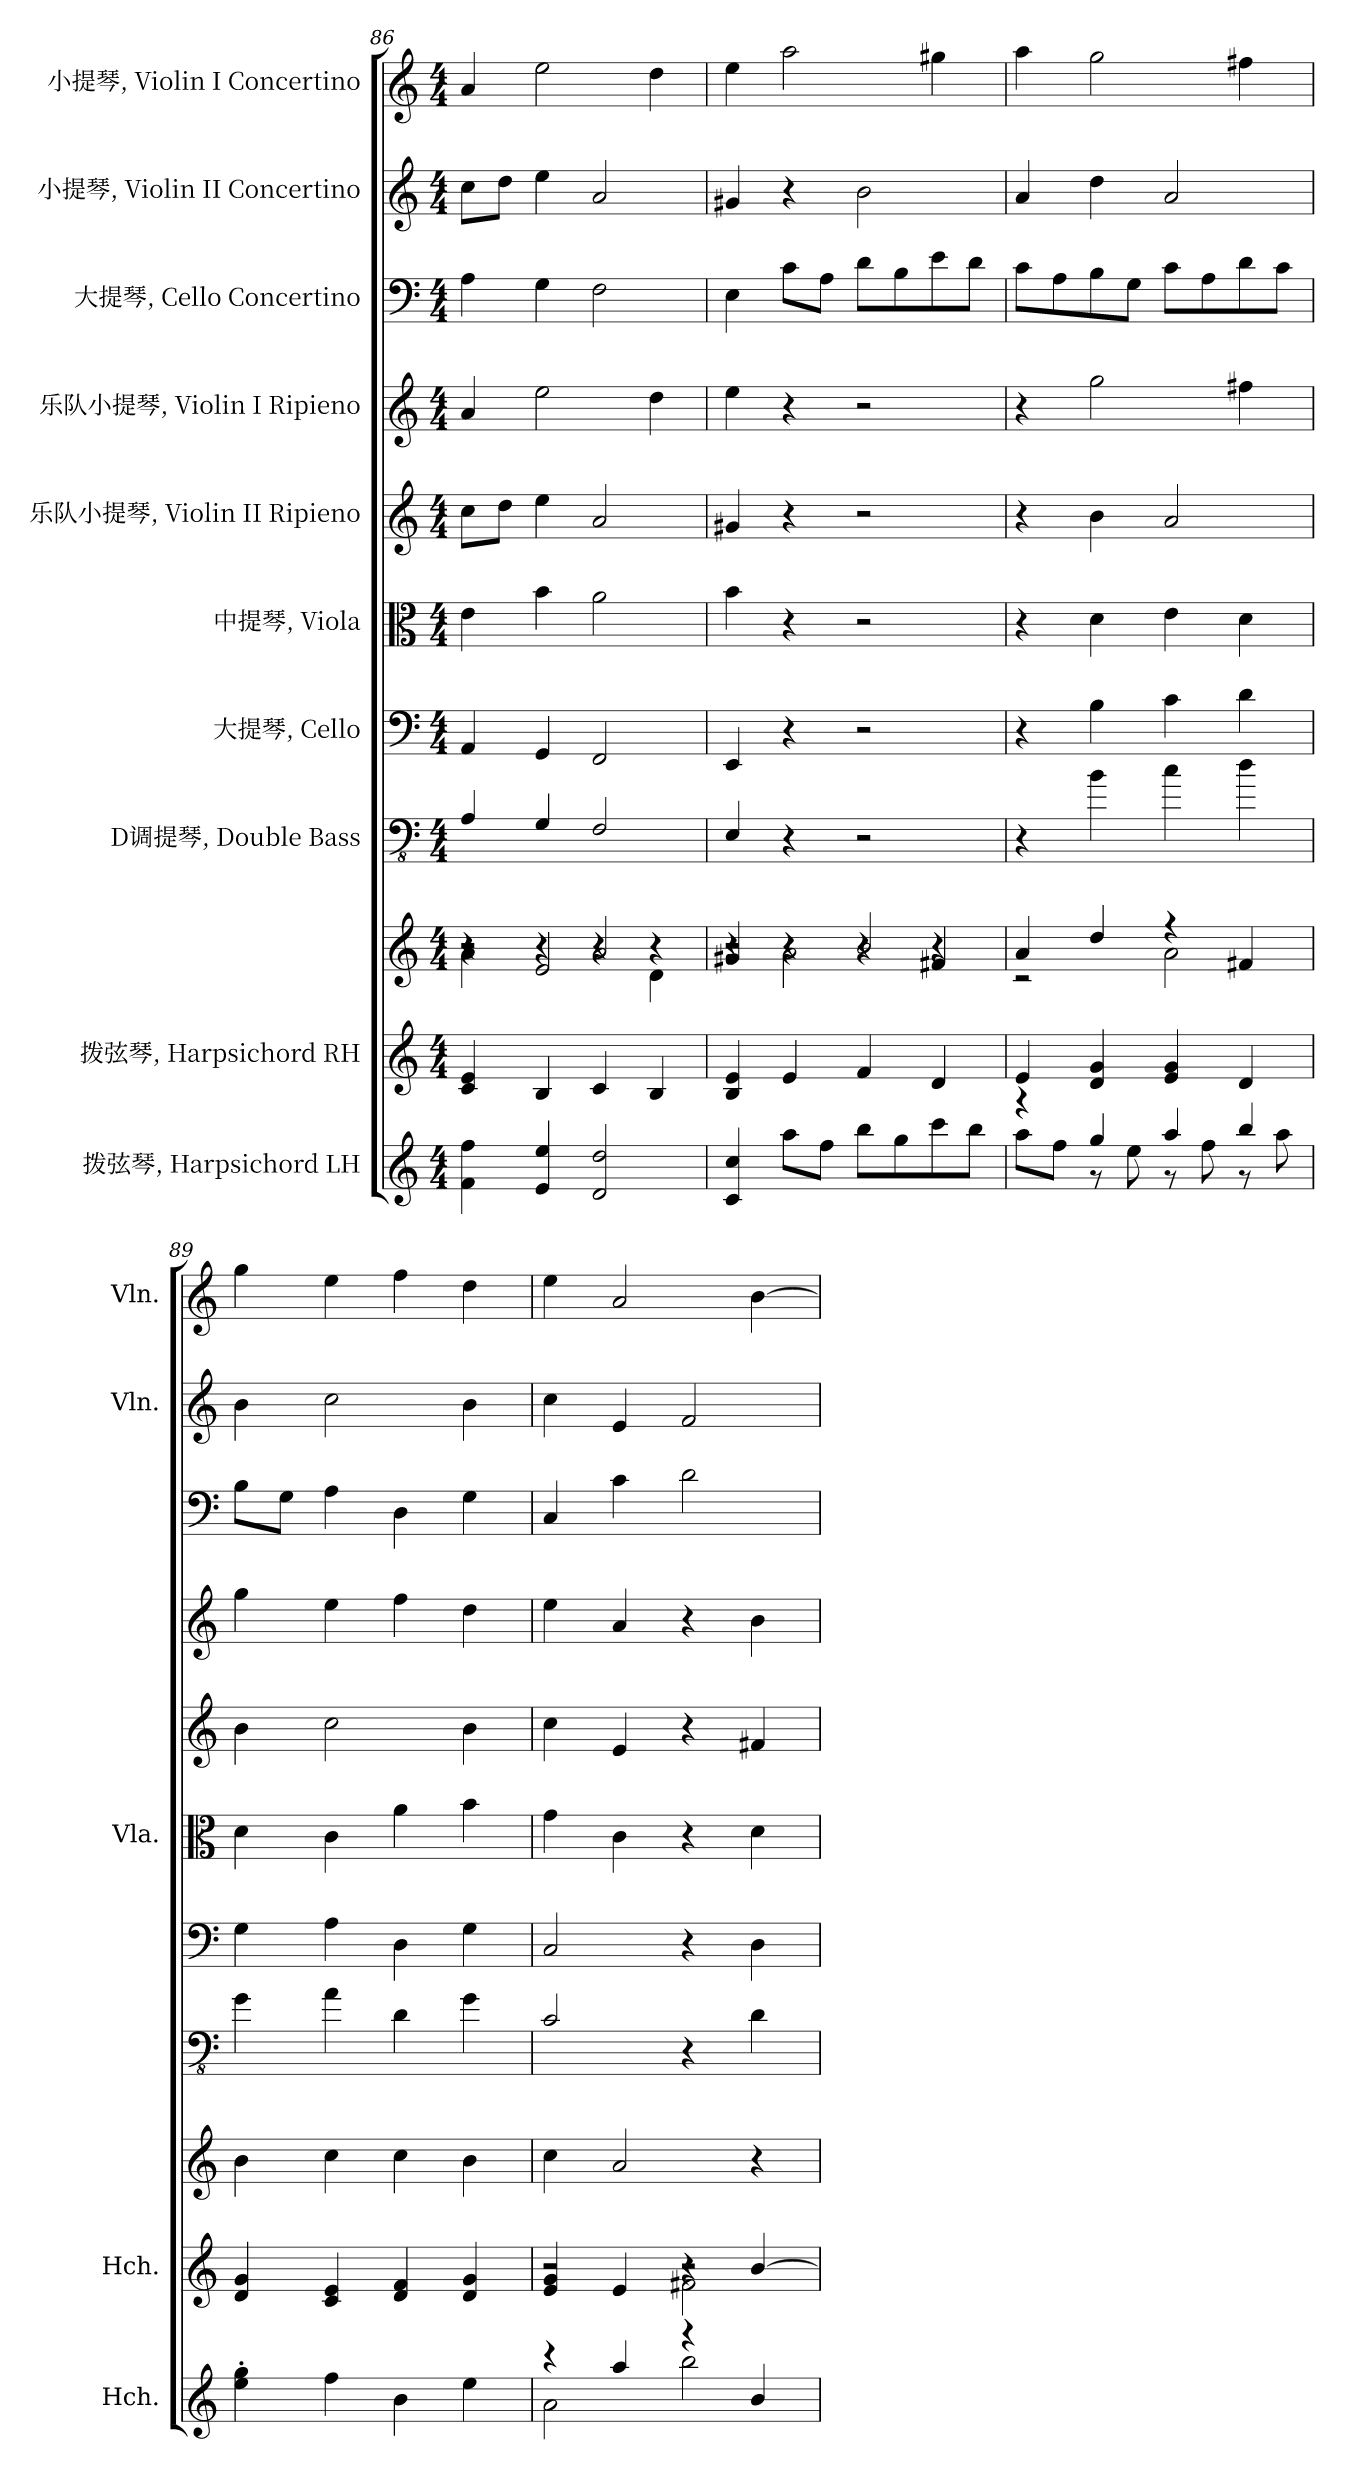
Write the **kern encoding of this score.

**kern	**kern	**kern	**kern	**kern	**kern	**kern	**kern	**kern	**kern	**kern
*part10	*part9	*part9	*part8	*part7	*part6	*part5	*part4	*part3	*part2	*part1
*staff11	*staff10	*staff9	*staff8	*staff7	*staff6	*staff5	*staff4	*staff3	*staff2	*staff1
*I"拨弦琴, Harpsichord LH	*I"拨弦琴, Harpsichord RH	*	*I"D调提琴, Double Bass	*I"大提琴, Cello	*I"中提琴, Viola	*I"乐队小提琴, Violin II Ripieno	*I"乐队小提琴, Violin I Ripieno	*I"大提琴, Cello Concertino	*I"小提琴, Violin II Concertino	*I"小提琴, Violin I Concertino
*I'Hch.	*I'Hch.	*	*	*	*I'Vla.	*	*	*	*I'Vln.	*I'Vln.
*clefG2	*clefG2	*clefG2	*clefFv4	*clefF4	*clefC3	*clefG2	*clefG2	*clefF4	*clefG2	*clefG2
*	*	*	*ITrd7c12	*	*	*	*	*	*	*
*k[]	*k[]	*k[]	*k[]	*k[]	*k[]	*k[]	*k[]	*k[]	*k[]	*k[]
*M4/4	*M4/4	*M4/4	*M4/4	*M4/4	*M4/4	*M4/4	*M4/4	*M4/4	*M4/4	*M4/4
=86	=86	=86	=86	=86	=86	=86	=86	=86	=86	=86
*	*	*^	*	*	*	*	*	*	*	*
*	*	*	*^	*	*	*	*	*	*	*	*
4f\ 4ff\	4c/ 4e/	2r	4a\	4r	4AAA/	4AA/	4e\	8cc\L	4a/	4A\	8cc\L	4a/
.	.	.	.	.	.	.	.	8dd\J	.	.	8dd\J	.
4e/ 4ee/	4B/	.	4r	2e/	4GGG/	4GG/	4b\	4ee\	2ee\	4G\	4ee\	2ee\
2d/ 2dd/	4c/	2a/	4r	.	2FFF/	2FF/	2a\	2a/	.	2F\	2a/	.
.	4B/	.	4d\	4r	.	.	.	.	4dd\	.	.	4dd\
=87	=87	=87	=87	=87	=87	=87	=87	=87	=87	=87	=87	=87
4c/ 4cc/	4B/ 4e/	2r	4r	4g#X/	4EEE/	4EE/	4b\	4g#X/	4ee\	4E\	4g#X/	4ee\
8aa\L	4e/	.	2a\	4r	4r	4r	4r	4r	4r	8c\L	4r	2aa\
8ff\J	.	.	.	.	.	.	.	.	.	8A\J	.	.
8bb\L	4f/	2b/	.	4r	2r	2r	2r	2r	2r	8d\L	2b\	.
8gg\	.	.	.	.	.	.	.	.	.	8B\	.	.
8ccc\	4d/	.	4r	4f#X/	.	.	.	.	.	8e\	.	4gg#X\
8bb\J	.	.	.	.	.	.	.	.	.	8d\J	.	.
*	*	*	*v	*v	*	*	*	*	*	*	*	*
=88	=88	=88	=88	=88	=88	=88	=88	=88	=88	=88	=88
*^	*	*	*	*	*	*	*	*	*	*	*
4r	8aa\L	4e/	4a/	2r	4r	4r	4r	4r	4r	8c\L	4a/	4aa\
.	8ff\J	.	.	.	.	.	.	.	.	8A\	.	.
4gg/	8r	4d/ 4g/	4dd/	.	4BB\	4B\	4d\	4b\	2gg\	8B\	4dd\	2gg\
.	8ee\	.	.	.	.	.	.	.	.	8G\J	.	.
4aa/	8r	4e/ 4g/	4r	2a\	4C\	4c\	4e\	2a/	.	8c\L	2a/	.
.	8ff\	.	.	.	.	.	.	.	.	8A\	.	.
4bb/	8r	4d/	4f#X/	.	4D\	4d\	4d\	.	4ff#X\	8d\	.	4ff#X\
.	8aa\	.	.	.	.	.	.	.	.	8c\J	.	.
*v	*v	*	*v	*v	*	*	*	*	*	*	*	*
=89	=89	=89	=89	=89	=89	=89	=89	=89	=89	=89
4ee\' 4gg\'	4d/ 4g/	4b\	4GG\	4G\	4d\	4b\	4gg\	8B\L	4b\	4gg\
.	.	.	.	.	.	.	.	8G\J	.	.
4ff\	4c/ 4e/	4cc\	4AA\	4A\	4c\	2cc\	4ee\	4A\	2cc\	4ee\
4b\	4d/ 4f/	4cc\	4DD\	4D\	4a\	.	4ff\	4D\	.	4ff\
4ee\	4d/ 4g/	4b\	4GG\	4G\	4b\	4b\	4dd\	4G\	4b\	4dd\
!!LO:PB:g=z
=90	=90	=90	=90	=90	=90	=90	=90	=90	=90	=90
*^	*^	*	*	*	*	*	*	*	*	*
*	*	*	*^	*	*	*	*	*	*	*	*	*
4r	2a\	2r	2r	4e/ 4g/	4cc\	2CC/	2C/	4g\	4cc\	4ee\	4C/	4cc\	4ee\
4aa/	.	.	.	4e/	2a/	.	.	4c\	4e/	4a/	4c\	4e/	2a/
4r	2bb\	4r	2f#X\	2r	.	4r	4r	4r	4r	4r	2d\	2f/	.
4b/	.	[4b/	.	.	4r	4DD\	4D\	4d\	4f#X/	4b\	.	.	[4b\
*v	*v	*	*	*	*	*	*	*	*	*	*	*	*
*	*v	*v	*v	*	*	*	*	*	*	*	*	*
=	=	=	=	=	=	=	=	=	=	=
*-	*-	*-	*-	*-	*-	*-	*-	*-	*-	*-
